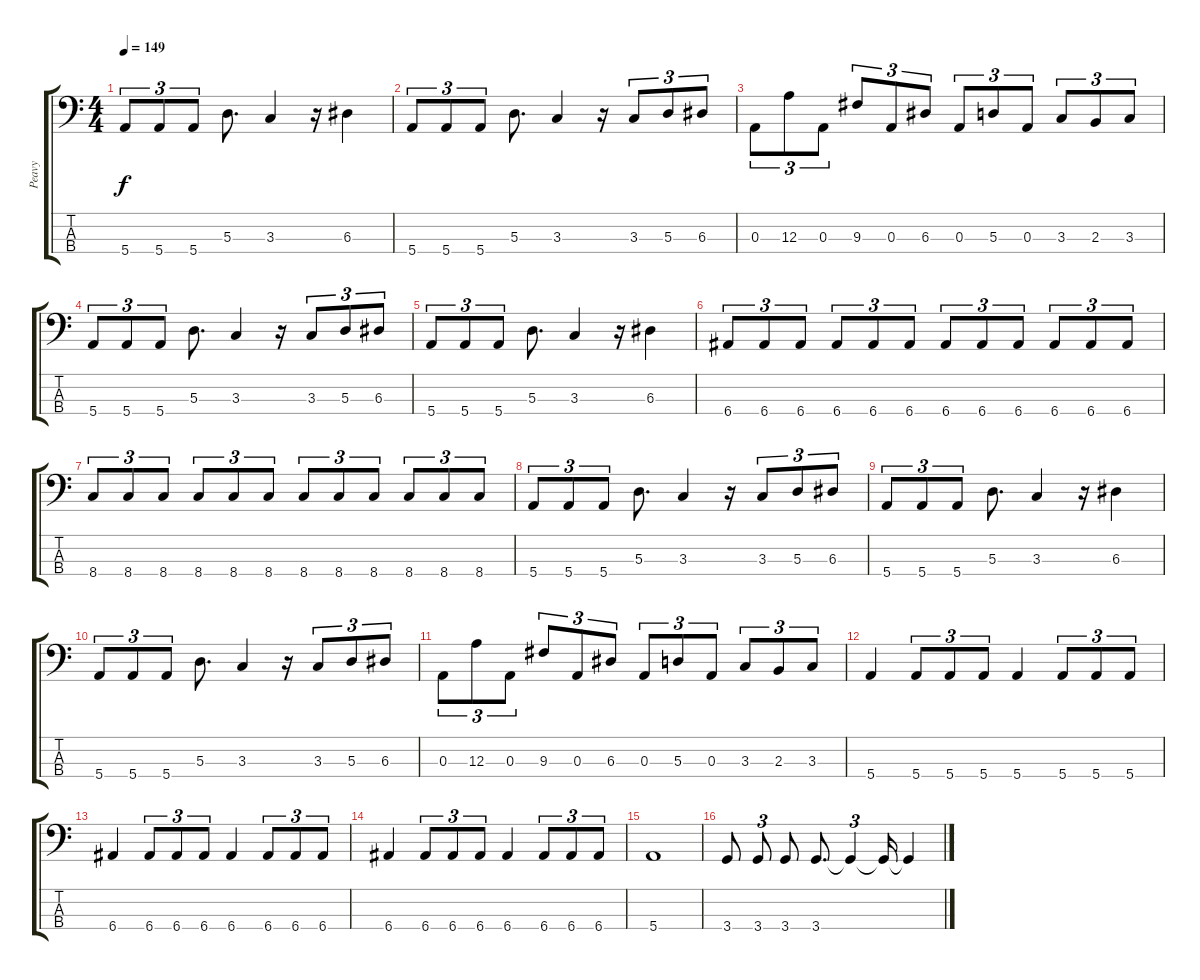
\track ("Peavy" "Peavy") {instrument electricbassfinger}
\staff {score tabs}
\tuning (G2 D2 A1 E1) {hide}
\ts (4 4)
\tempo 149
\clef f4
\ks c
5.4.8{tu (3 2) dy f} 5.4.8{tu (3 2)} 5.4.8{tu (3 2)} 5.3.8{d} 3.3.4 r.16 6.3.4 |
5.4.8{tu (3 2)} 5.4.8{tu (3 2)} 5.4.8{tu (3 2)} 5.3.8{d} 3.3.4 r.16 3.3.8{tu (3 2)} 5.3.8{tu (3 2)} 6.3.8{tu (3 2)} |
0.3.8{tu (3 2)} 12.3.8{tu (3 2)} 0.3.8{tu (3 2)} 9.3.8{tu (3 2)} 0.3.8{tu (3 2)} 6.3.8{tu (3 2)} 0.3.8{tu (3 2)} 5.3.8{tu (3 2)} 0.3.8{tu (3 2)} 3.3.8{tu (3 2)} 2.3.8{tu (3 2)} 3.3.8{tu (3 2)} |
5.4.8{tu (3 2)} 5.4.8{tu (3 2)} 5.4.8{tu (3 2)} 5.3.8{d} 3.3.4 r.16 3.3.8{tu (3 2)} 5.3.8{tu (3 2)} 6.3.8{tu (3 2)} |
5.4.8{tu (3 2)} 5.4.8{tu (3 2)} 5.4.8{tu (3 2)} 5.3.8{d} 3.3.4 r.16 6.3.4 |
6.4.8{tu (3 2)} 6.4.8{tu (3 2)} 6.4.8{tu (3 2)} 6.4.8{tu (3 2)} 6.4.8{tu (3 2)} 6.4.8{tu (3 2)} 6.4.8{tu (3 2)} 6.4.8{tu (3 2)} 6.4.8{tu (3 2)} 6.4.8{tu (3 2)} 6.4.8{tu (3 2)} 6.4.8{tu (3 2)} |
8.4.8{tu (3 2)} 8.4.8{tu (3 2)} 8.4.8{tu (3 2)} 8.4.8{tu (3 2)} 8.4.8{tu (3 2)} 8.4.8{tu (3 2)} 8.4.8{tu (3 2)} 8.4.8{tu (3 2)} 8.4.8{tu (3 2)} 8.4.8{tu (3 2)} 8.4.8{tu (3 2)} 8.4.8{tu (3 2)} |
5.4.8{tu (3 2)} 5.4.8{tu (3 2)} 5.4.8{tu (3 2)} 5.3.8{d} 3.3.4 r.16 3.3.8{tu (3 2)} 5.3.8{tu (3 2)} 6.3.8{tu (3 2)} |
5.4.8{tu (3 2)} 5.4.8{tu (3 2)} 5.4.8{tu (3 2)} 5.3.8{d} 3.3.4 r.16 6.3.4 |
5.4.8{tu (3 2)} 5.4.8{tu (3 2)} 5.4.8{tu (3 2)} 5.3.8{d} 3.3.4 r.16 3.3.8{tu (3 2)} 5.3.8{tu (3 2)} 6.3.8{tu (3 2)} |
0.3.8{tu (3 2)} 12.3.8{tu (3 2)} 0.3.8{tu (3 2)} 9.3.8{tu (3 2)} 0.3.8{tu (3 2)} 6.3.8{tu (3 2)} 0.3.8{tu (3 2)} 5.3.8{tu (3 2)} 0.3.8{tu (3 2)} 3.3.8{tu (3 2)} 2.3.8{tu (3 2)} 3.3.8{tu (3 2)} |
5.4.4 5.4.8{tu (3 2)} 5.4.8{tu (3 2)} 5.4.8{tu (3 2)} 5.4.4 5.4.8{tu (3 2)} 5.4.8{tu (3 2)} 5.4.8{tu (3 2)} |
6.4.4 6.4.8{tu (3 2)} 6.4.8{tu (3 2)} 6.4.8{tu (3 2)} 6.4.4 6.4.8{tu (3 2)} 6.4.8{tu (3 2)} 6.4.8{tu (3 2)} |
6.4.4 6.4.8{tu (3 2)} 6.4.8{tu (3 2)} 6.4.8{tu (3 2)} 6.4.4 6.4.8{tu (3 2)} 6.4.8{tu (3 2)} 6.4.8{tu (3 2)} |
5.4.1 |
3.4.8 3.4.8{tu (3 2)} 3.4.8 3.4.8{d} 3.4{t}.4{tu (3 2)} 3.4{t}.16 3.4{t}.4
